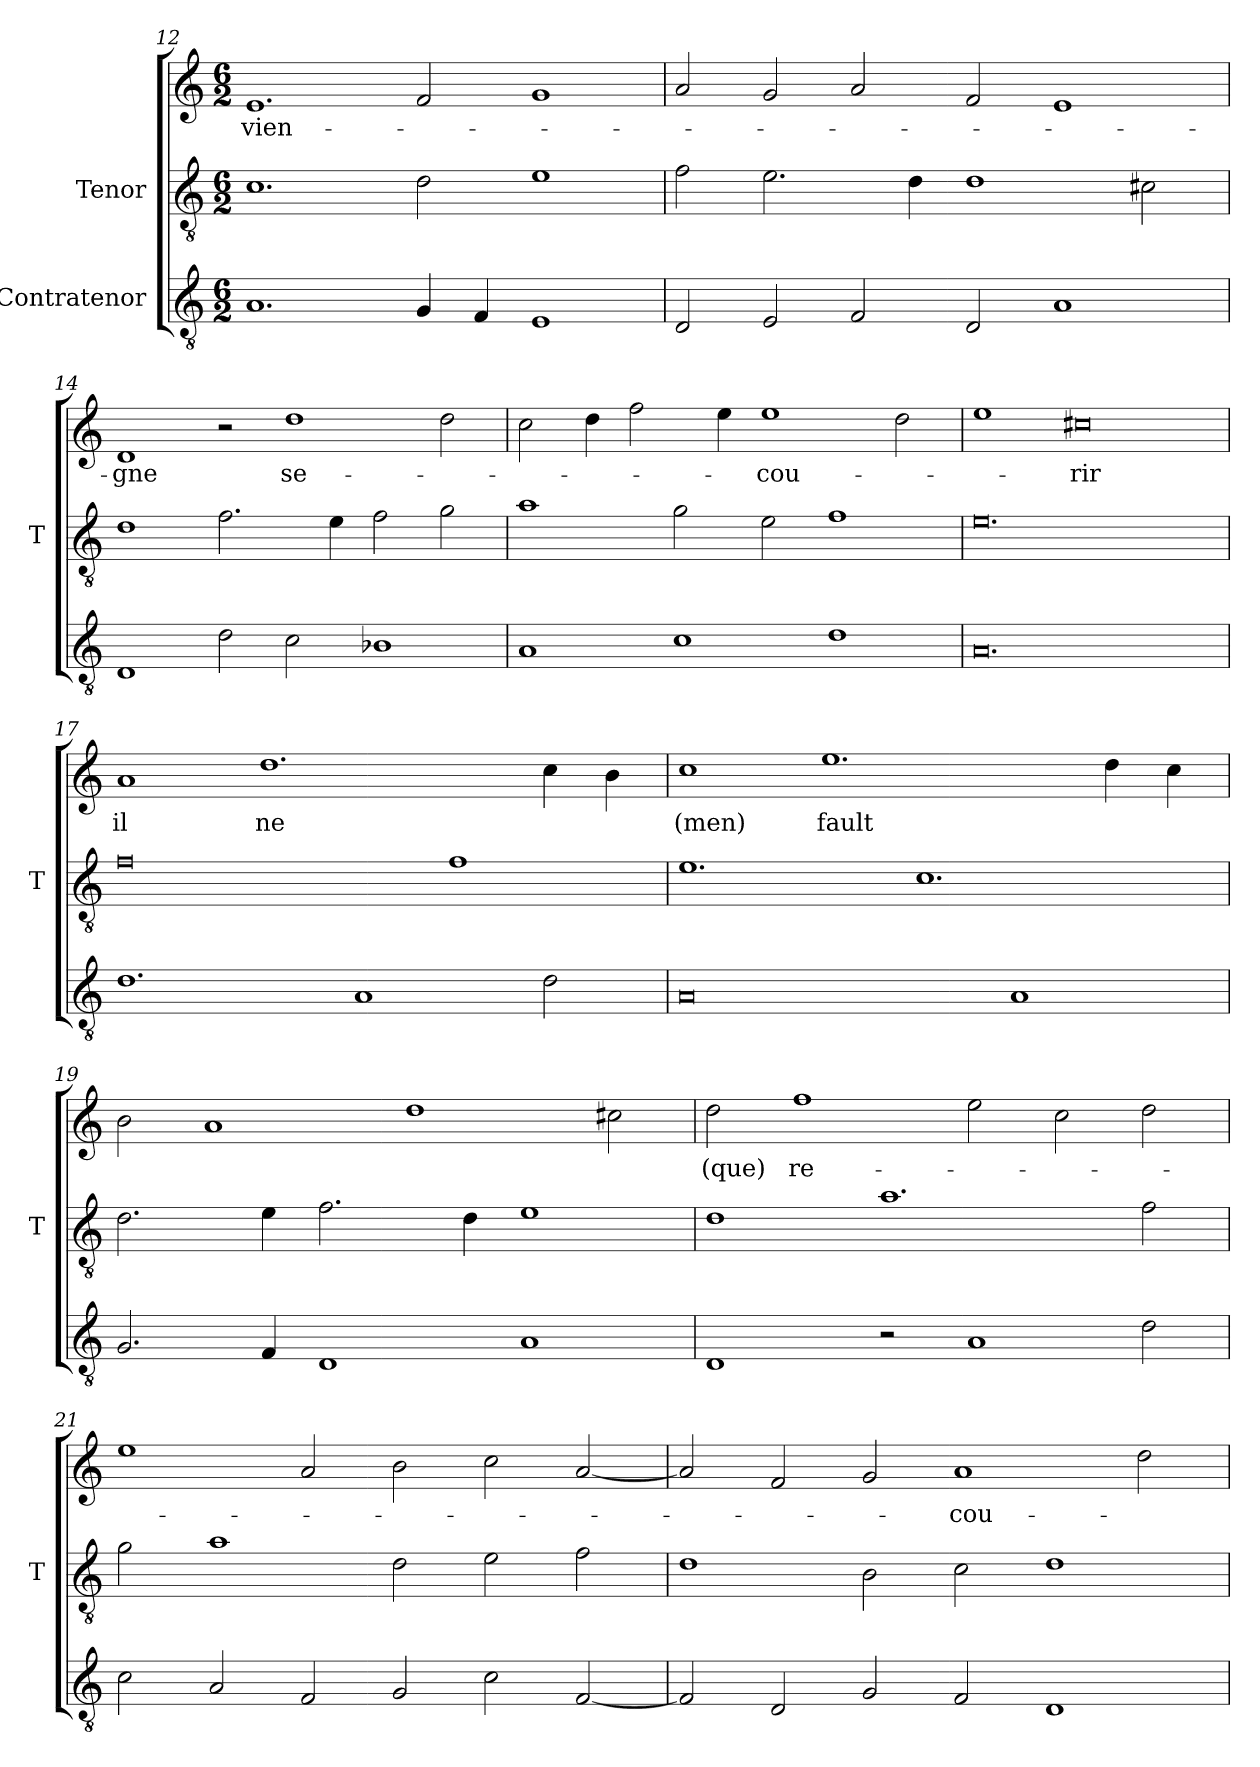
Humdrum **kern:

**kern	**kern	**kern	**text
*part3	*part2	*part1	*part1
*staff3	*staff2	*staff1	*staff1
*I"Contratenor	*I"Tenor	*	*
*	*I'T	*	*
*clefGv2	*clefGv2	*clefG2	*
*M6/2	*M6/2	*M6/2	*
=12	=12	=12	=12
1.A	1.c	1.e	vien-
4G	2d	2f	.
4F	.	.	.
1E	1e	1g	.
=13	=13	=13	=13
2D	2f	2a	.
2E	2.e	2g	.
2F	.	2a	.
.	4d	.	.
2D	1d	2f	.
1A	.	1e	.
.	2c#X	.	.
=14	=14	=14	=14
1D	1d	1d	-gne
2d	2.f	2r	.
2c	.	1dd	se-
.	4e	.	.
1B-X	2f	.	.
.	2g	2dd	.
=15	=15	=15	=15
1A	1a	2cc	.
.	.	4dd	.
.	.	2ff	.
1c	2g	.	.
.	.	4ee	.
.	2e	1ee	-cou-
1d	1f	.	.
.	.	2dd	.
=16	=16	=16	=16
0.A	0.e	1ee	.
.	.	0cc#X	-rir
=17	=17	=17	=17
1.d	0f	1a	-il
.	.	1.dd	-ne
1A	.	.	.
.	1f	.	.
2d	.	4cc	.
.	.	4b	.
=18	=18	=18	=18
0A	1.e	1cc	-(men)
.	.	1.ee	-fault
.	1.c	.	.
1A	.	.	.
.	.	4dd	.
.	.	4cc	.
=19	=19	=19	=19
2.G	2.d	2b	.
.	.	1a	.
4F	4e	.	.
1D	2.f	.	.
.	.	1dd	.
.	4d	.	.
1A	1e	.	.
.	.	2cc#X	.
=20	=20	=20	=20
1D	1d	2dd	-(que)
.	.	1ff	re-
2r	1.a	.	.
1A	.	2ee	.
.	.	2cc	.
2d	2f	2dd	.
=21	=21	=21	=21
2c	2g	1ee	.
2A	1a	.	.
2F	.	2a	.
2G	2d	2b	.
2c	2e	2cc	.
[2F	2f	[2a	.
=22	=22	=22	=22
2F]	1d	2a]	.
2D	.	2f	.
2G	2B	2g	.
2F	2c	1a	-cou-
1D	1d	.	.
.	.	2dd	.
=	=	=	=
*-	*-	*-	*-
